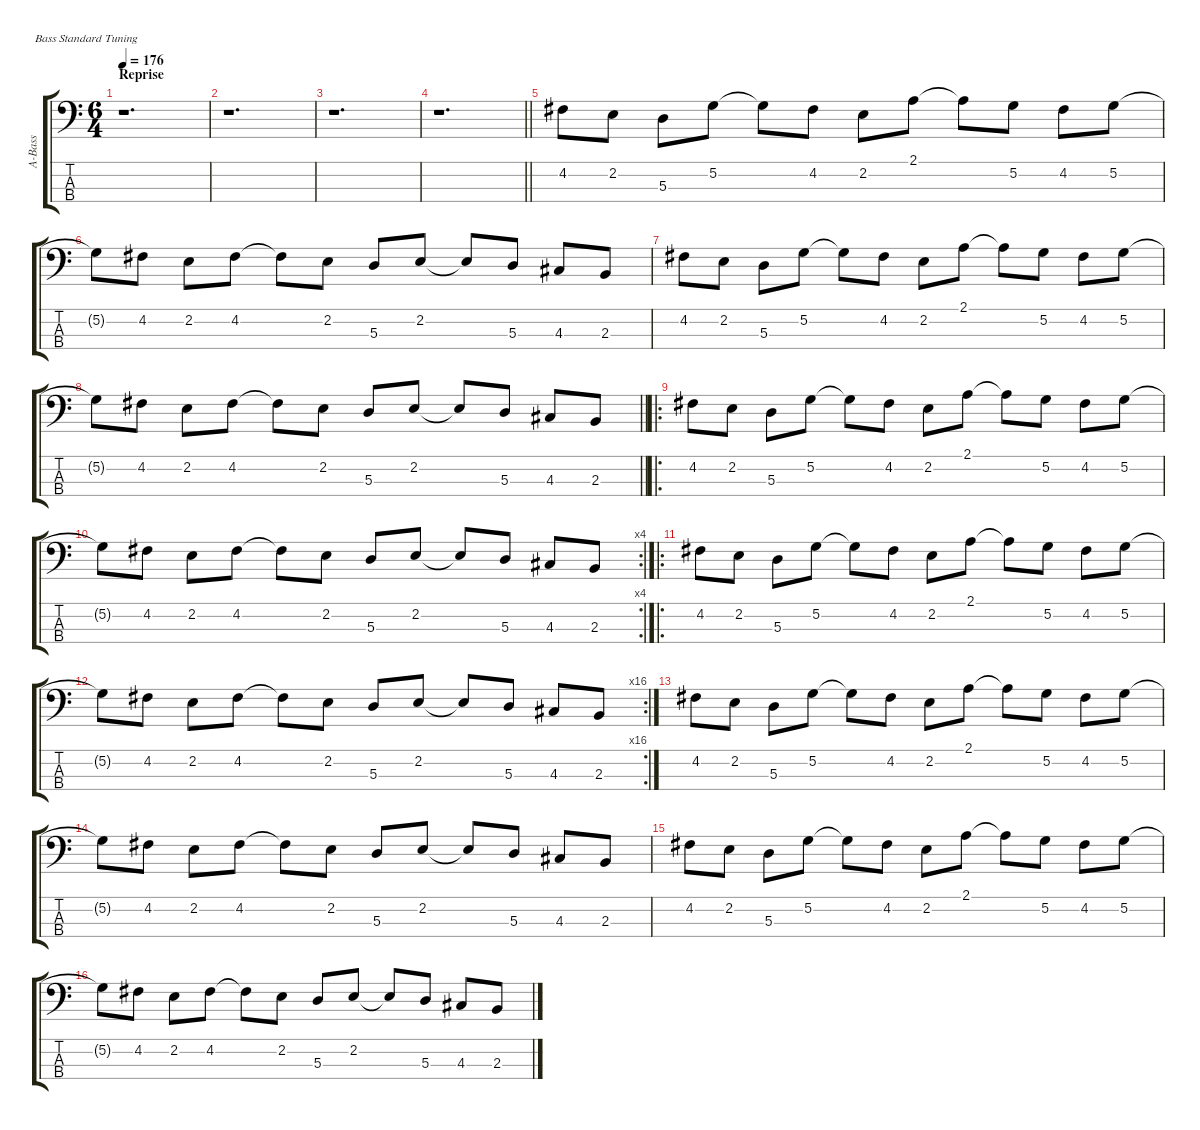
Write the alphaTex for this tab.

\hideDynamics
\bracketExtendMode groupsimilarinstruments
\otherSystemsTrackNameOrientation horizontal
\track ("Bass" "A-Bass") {instrument acousticbass}
\staff {score tabs}
\tuning (G2 D2 A1 E1)
\ts (6 4)
\section ("" "Reprise")
\tempo 176
\clef f4
\ks c
r.1{d dy f beam Down} |
r.1{d beam Down} |
r.1{d beam Down} |
\barLineRight lightlight
r.1{d beam Down} |
4.2{acc #}.8{beam Down} 2.2.8{beam Down} 5.3.8{beam Down} 5.2.8{beam Down} 5.2{t}.8{beam Down} 4.2{acc #}.8{beam Down} 2.2.8{beam Down} 2.1.8{beam Down} 2.1{t}.8{beam Down} 5.2.8{beam Down} 4.2{acc #}.8{beam Down} 5.2.8{beam Down} |
5.2{t}.8{beam Down} 4.2{acc #}.8{beam Down} 2.2.8{beam Down} 4.2{acc #}.8{beam Down} 4.2{t acc #}.8{beam Down} 2.2.8{beam Down} 5.3.8{beam Up} 2.2.8{beam Up} 2.2{t}.8{beam Up} 5.3.8{beam Up} 4.3{acc #}.8{beam Up} 2.3.8{beam Up} |
4.2{acc #}.8{beam Down} 2.2.8{beam Down} 5.3.8{beam Down} 5.2.8{beam Down} 5.2{t}.8{beam Down} 4.2{acc #}.8{beam Down} 2.2.8{beam Down} 2.1.8{beam Down} 2.1{t}.8{beam Down} 5.2.8{beam Down} 4.2{acc #}.8{beam Down} 5.2.8{beam Down} |
\barLineRight lightlight
5.2{t}.8{beam Down} 4.2{acc #}.8{beam Down} 2.2.8{beam Down} 4.2{acc #}.8{beam Down} 4.2{t acc #}.8{beam Down} 2.2.8{beam Down} 5.3.8{beam Up} 2.2.8{beam Up} 2.2{t}.8{beam Up} 5.3.8{beam Up} 4.3{acc #}.8{beam Up} 2.3.8{beam Up} |
\ro
4.2{acc #}.8{beam Down} 2.2.8{beam Down} 5.3.8{beam Down} 5.2.8{beam Down} 5.2{t}.8{beam Down} 4.2{acc #}.8{beam Down} 2.2.8{beam Down} 2.1.8{beam Down} 2.1{t}.8{beam Down} 5.2.8{beam Down} 4.2{acc #}.8{beam Down} 5.2.8{beam Down} |
\rc 4
5.2{t}.8{beam Down} 4.2{acc #}.8{beam Down} 2.2.8{beam Down} 4.2{acc #}.8{beam Down} 4.2{t acc #}.8{beam Down} 2.2.8{beam Down} 5.3.8{beam Up} 2.2.8{beam Up} 2.2{t}.8{beam Up} 5.3.8{beam Up} 4.3{acc #}.8{beam Up} 2.3.8{beam Up} |
\ro
4.2{acc #}.8{beam Down} 2.2.8{beam Down} 5.3.8{beam Down} 5.2.8{beam Down} 5.2{t}.8{beam Down} 4.2{acc #}.8{beam Down} 2.2.8{beam Down} 2.1.8{beam Down} 2.1{t}.8{beam Down} 5.2.8{beam Down} 4.2{acc #}.8{beam Down} 5.2.8{beam Down} |
\rc 16
5.2{t}.8{beam Down} 4.2{acc #}.8{beam Down} 2.2.8{beam Down} 4.2{acc #}.8{beam Down} 4.2{t acc #}.8{beam Down} 2.2.8{beam Down} 5.3.8{beam Up} 2.2.8{beam Up} 2.2{t}.8{beam Up} 5.3.8{beam Up} 4.3{acc #}.8{beam Up} 2.3.8{beam Up} |
4.2{acc #}.8{beam Down} 2.2.8{beam Down} 5.3.8{beam Down} 5.2.8{beam Down} 5.2{t}.8{beam Down} 4.2{acc #}.8{beam Down} 2.2.8{beam Down} 2.1.8{beam Down} 2.1{t}.8{beam Down} 5.2.8{beam Down} 4.2{acc #}.8{beam Down} 5.2.8{beam Down} |
5.2{t}.8{beam Down} 4.2{acc #}.8{beam Down} 2.2.8{beam Down} 4.2{acc #}.8{beam Down} 4.2{t acc #}.8{beam Down} 2.2.8{beam Down} 5.3.8{beam Up} 2.2.8{beam Up} 2.2{t}.8{beam Up} 5.3.8{beam Up} 4.3{acc #}.8{beam Up} 2.3.8{beam Up} |
4.2{acc #}.8{beam Down} 2.2.8{beam Down} 5.3.8{beam Down} 5.2.8{beam Down} 5.2{t}.8{beam Down} 4.2{acc #}.8{beam Down} 2.2.8{beam Down} 2.1.8{beam Down} 2.1{t}.8{beam Down} 5.2.8{beam Down} 4.2{acc #}.8{beam Down} 5.2.8{beam Down} |
5.2{t}.8{beam Down} 4.2{acc #}.8{beam Down} 2.2.8{beam Down} 4.2{acc #}.8{beam Down} 4.2{t acc #}.8{beam Down} 2.2.8{beam Down} 5.3.8{beam Up} 2.2.8{beam Up} 2.2{t}.8{beam Up} 5.3.8{beam Up} 4.3{acc #}.8{beam Up} 2.3.8{beam Up}
